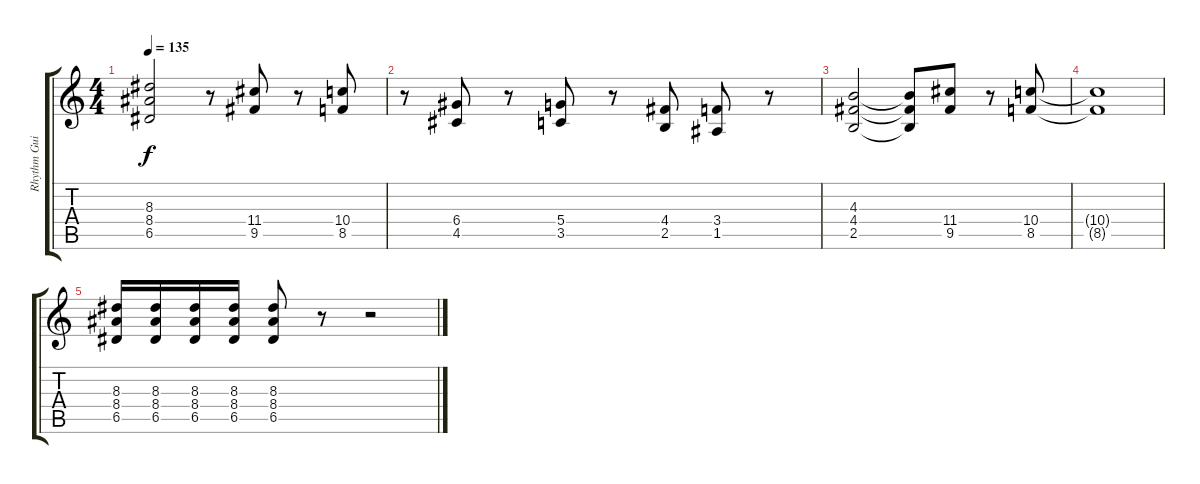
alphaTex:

\track ("Rhythm Guitar" "Rhythm Gui") {instrument distortionguitar}
\staff {score tabs}
\tuning (E4 B3 G3 D3 A2 E2) {hide}
\ts (4 4)
\tempo 135
\clef g2
\ks c
(8.3 8.4 6.5).2{dy f} r.8 (11.4 9.5).8 r.8 (10.4 8.5).8 |
r.8 (6.4 4.5).8 r.8 (5.4 3.5).8 r.8 (4.4 2.5).8 (3.4 1.5).8 r.8 |
(4.3 4.4 2.5).2 (4.3{t} 4.4{t} 2.5{t}).8 (11.4 9.5).8 r.8 (10.4 8.5).8 |
(10.4{t} 8.5{t}).1 |
(8.3 8.4 6.5).16 (8.3 8.4 6.5).16 (8.3 8.4 6.5).16 (8.3 8.4 6.5).16 (8.3 8.4 6.5).8 r.8 r.2
